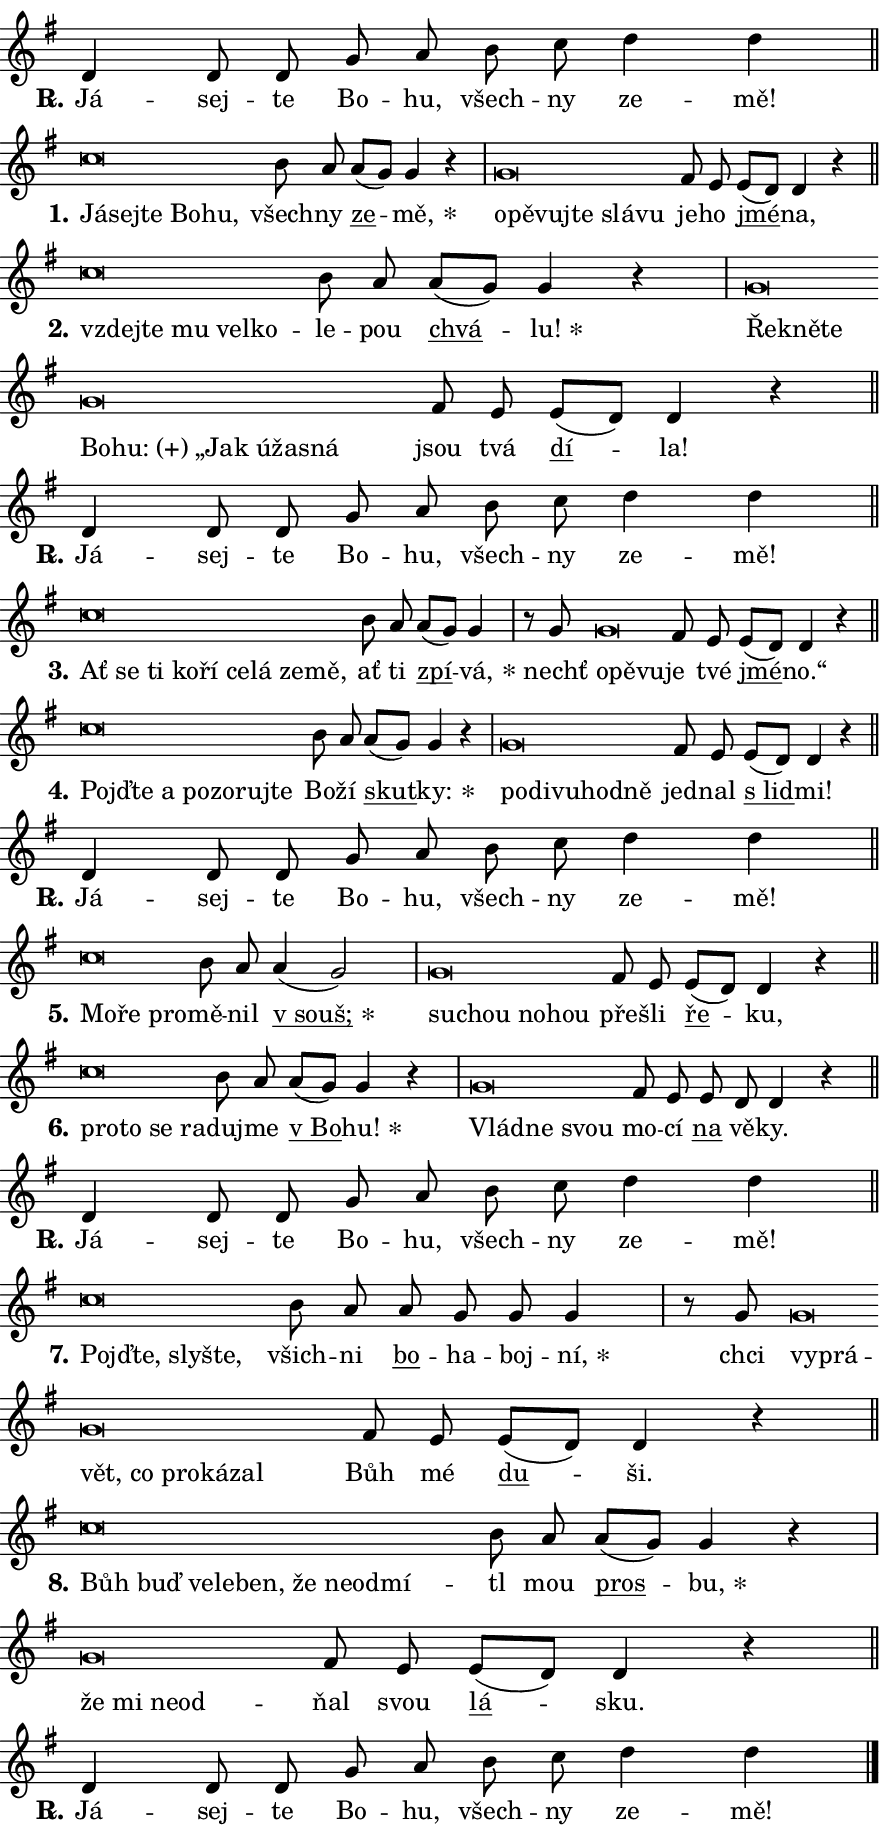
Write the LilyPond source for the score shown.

\version "2.24.0"
\header { tagline = "" }
\paper {
  indent = 0\cm
  top-margin = 0\cm
  right-margin = 0.13\cm % to fit lyric hyphens
  bottom-margin = 0\cm
  left-margin = 0\cm
  paper-width = 15\cm
  page-breaking = #ly:one-page-breaking
  system-system-spacing.basic-distance = #11
  score-system-spacing.basic-distance = #11
  ragged-last = ##f
}


%% Author: Thomas Morley
%% https://lists.gnu.org/archive/html/lilypond-user/2020-05/msg00002.html
#(define (line-position grob)
"Returns position of @var[grob} in current system:
   @code{'start}, if at first time-step
   @code{'end}, if at last time-step
   @code{'middle} otherwise
"
  (let* ((col (ly:item-get-column grob))
         (ln (ly:grob-object col 'left-neighbor))
         (rn (ly:grob-object col 'right-neighbor))
         (col-to-check-left (if (ly:grob? ln) ln col))
         (col-to-check-right (if (ly:grob? rn) rn col))
         (break-dir-left
           (and
             (ly:grob-property col-to-check-left 'non-musical #f)
             (ly:item-break-dir col-to-check-left)))
         (break-dir-right
           (and
             (ly:grob-property col-to-check-right 'non-musical #f)
             (ly:item-break-dir col-to-check-right))))
        (cond ((eqv? 1 break-dir-left) 'start)
              ((eqv? -1 break-dir-right) 'end)
              (else 'middle))))

#(define (tranparent-at-line-position vctor)
  (lambda (grob)
  "Relying on @code{line-position} select the relevant enry from @var{vctor}.
Used to determine transparency,"
    (case (line-position grob)
      ((end) (not (vector-ref vctor 0)))
      ((middle) (not (vector-ref vctor 1)))
      ((start) (not (vector-ref vctor 2))))))

noteHeadBreakVisibility =
#(define-music-function (break-visibility)(vector?)
"Makes @code{NoteHead}s transparent relying on @var{break-visibility}"
#{
  \override NoteHead.transparent =
    #(tranparent-at-line-position break-visibility)
#})

#(define delete-ledgers-for-transparent-note-heads
  (lambda (grob)
    "Reads whether a @code{NoteHead} is transparent.
If so this @code{NoteHead} is removed from @code{'note-heads} from
@var{grob}, which is supposed to be @code{LedgerLineSpanner}.
As a result ledgers are not printed for this @code{NoteHead}"
    (let* ((nhds-array (ly:grob-object grob 'note-heads))
           (nhds-list
             (if (ly:grob-array? nhds-array)
                 (ly:grob-array->list nhds-array)
                 '()))
           ;; Relies on the transparent-property being done before
           ;; Staff.LedgerLineSpanner.after-line-breaking is executed.
           ;; This is fragile ...
           (to-keep
             (remove
               (lambda (nhd)
                 (ly:grob-property nhd 'transparent #f))
               nhds-list)))
      ;; TODO find a better method to iterate over grob-arrays, similiar
      ;; to filter/remove etc for lists
      ;; For now rebuilt from scratch
      (set! (ly:grob-object grob 'note-heads)  '())
      (for-each
        (lambda (nhd)
          (ly:pointer-group-interface::add-grob grob 'note-heads nhd))
        to-keep))))

squashNotes = {
  \override NoteHead.X-extent = #'(-0.2 . 0.2)
  \override NoteHead.Y-extent = #'(-0.75 . 0)
  \override NoteHead.stencil =
    #(lambda (grob)
       (let ((pos (ly:grob-property grob 'staff-position)))
         (begin
           (if (< pos -7) (display "ERROR: Lower brevis then expected\n") (display ""))
           (if (<= pos -6) ly:text-interface::print ly:note-head::print))))
}
unSquashNotes = {
  \revert NoteHead.X-extent
  \revert NoteHead.Y-extent
  \revert NoteHead.stencil
}

hideNotes = \noteHeadBreakVisibility #begin-of-line-visible
unHideNotes = \noteHeadBreakVisibility #all-visible

% work-around for resetting accidentals
% https://lilypond.org/doc/v2.23/Documentation/notation/displaying-rhythms#unmetered-music
cadenzaMeasure = {
  \cadenzaOff
  \partial 1024 s1024
  \cadenzaOn
}

#(define-markup-command (accent layout props text) (markup?)
  "Underline accented syllable"
  (interpret-markup layout props
    #{\markup \override #'(offset . 4.3) \underline { #text }#}))

responsum = \markup \concat {
  "R" \hspace #-1.05 \path #0.1 #'((moveto 0 0.07) (lineto 0.9 0.8)) \hspace #0.05 "."
}

spaceSize = #0.6828661417322834 % exact space size for TeX Gyre Schola

\layout {
  \context {
    \Staff
    \remove "Time_signature_engraver"
    \override LedgerLineSpanner.after-line-breaking = #delete-ledgers-for-transparent-note-heads
  }
  \context {
    \Lyrics {
      \override LyricSpace.minimum-distance = \spaceSize
      \override LyricText.font-name = #"TeX Gyre Schola"
      \override LyricText.font-size = 1
      \override StanzaNumber.font-name = #"TeX Gyre Schola Bold"
      \override StanzaNumber.font-size = 1
    }
  }
  \context {
    \Score 
    \override NoteHead.text =
      #(lambda (grob) 
        (let ((pos (ly:grob-property grob 'staff-position)))
          #{\markup {
            \combine
              \halign #-0.55 \raise #(if (= pos -6) 0 0.5) \override #'(thickness . 2) \draw-line #'(3.2 . 0)
              \musicglyph "noteheads.sM1"
          }#}))
  }
}

% magnetic-lyrics.ily
%
%   written by
%     Jean Abou Samra <jean@abou-samra.fr>
%     Werner Lemberg <wl@gnu.org>
%
%   adapted by
%     Jiri Hon <jiri.hon@gmail.com>
%
% Version 2022-Apr-15

% https://www.mail-archive.com/lilypond-user@gnu.org/msg149350.html

#(define (Left_hyphen_pointer_engraver context)
   "Collect syllable-hyphen-syllable occurrences in lyrics and store
them in properties.  This engraver only looks to the left.  For
example, if the lyrics input is @code{foo -- bar}, it does the
following.

@itemize @bullet
@item
Set the @code{text} property of the @code{LyricHyphen} grob between
@q{foo} and @q{bar} to @code{foo}.

@item
Set the @code{left-hyphen} property of the @code{LyricText} grob with
text @q{foo} to the @code{LyricHyphen} grob between @q{foo} and
@q{bar}.
@end itemize

Use this auxiliary engraver in combination with the
@code{lyric-@/text::@/apply-@/magnetic-@/offset!} hook."
   (let ((hyphen #f)
         (text #f))
     (make-engraver
      (acknowledgers
       ((lyric-syllable-interface engraver grob source-engraver)
        (set! text grob)))
      (end-acknowledgers
       ((lyric-hyphen-interface engraver grob source-engraver)
        ;(when (not (grob::has-interface grob 'lyric-space-interface))
          (set! hyphen grob)));)
      ((stop-translation-timestep engraver)
       (when (and text hyphen)
         (ly:grob-set-object! text 'left-hyphen hyphen))
       (set! text #f)
       (set! hyphen #f)))))

#(define (lyric-text::apply-magnetic-offset! grob)
   "If the space between two syllables is less than the value in
property @code{LyricText@/.details@/.squash-threshold}, move the right
syllable to the left so that it gets concatenated with the left
syllable.

Use this function as a hook for
@code{LyricText@/.after-@/line-@/breaking} if the
@code{Left_@/hyphen_@/pointer_@/engraver} is active."
   (let ((hyphen (ly:grob-object grob 'left-hyphen #f)))
     (when hyphen
       (let ((left-text (ly:spanner-bound hyphen LEFT)))
         (when (grob::has-interface left-text 'lyric-syllable-interface)
           (let* ((common (ly:grob-common-refpoint grob left-text X))
                  (this-x-ext (ly:grob-extent grob common X))
                  (left-x-ext
                   (begin
                     ;; Trigger magnetism for left-text.
                     (ly:grob-property left-text 'after-line-breaking)
                     (ly:grob-extent left-text common X)))
                  ;; `delta` is the gap width between two syllables.
                  (delta (- (interval-start this-x-ext)
                            (interval-end left-x-ext)))
                  (details (ly:grob-property grob 'details))
                  (threshold (assoc-get 'squash-threshold details 0.2)))
             (when (< delta threshold)
               (let* (;; We have to manipulate the input text so that
                      ;; ligatures crossing syllable boundaries are not
                      ;; disabled.  For languages based on the Latin
                      ;; script this is essentially a beautification.
                      ;; However, for non-Western scripts it can be a
                      ;; necessity.
                      (lt (ly:grob-property left-text 'text))
                      (rt (ly:grob-property grob 'text))
                      (is-space (grob::has-interface hyphen 'lyric-space-interface))
                      (space (if is-space " " ""))
                      (extra-delta (if is-space spaceSize 0))
                      ;; Append new syllable.
                      (ltrt-space (if (and (string? lt) (string? rt))
                                (string-append lt space rt)
                                (make-concat-markup (list lt space rt))))
                      ;; Right-align `ltrt` to the right side.
                      (ltrt-space-markup (grob-interpret-markup
                               grob
                               (make-translate-markup
                                (cons (interval-length this-x-ext) 0)
                                (make-right-align-markup ltrt-space)))))
                 (begin
                   ;; Don't print `left-text`.
                   (ly:grob-set-property! left-text 'stencil #f)
                   ;; Set text and stencil (which holds all collected
                   ;; syllables so far) and shift it to the left.
                   (ly:grob-set-property! grob 'text ltrt-space)
                   (ly:grob-set-property! grob 'stencil ltrt-space-markup)
                   (ly:grob-translate-axis! grob (- (- delta extra-delta)) X))))))))))


#(define (lyric-hyphen::displace-bounds-first grob)
   ;; Make very sure this callback isn't triggered too early.
   (let ((left (ly:spanner-bound grob LEFT))
         (right (ly:spanner-bound grob RIGHT)))
     (ly:grob-property left 'after-line-breaking)
     (ly:grob-property right 'after-line-breaking)
     (ly:lyric-hyphen::print grob)))

squashThreshold = #0.4

\layout {
  \context {
    \Lyrics
    \consists #Left_hyphen_pointer_engraver
    \override LyricText.after-line-breaking =
      #lyric-text::apply-magnetic-offset!
    \override LyricHyphen.stencil = #lyric-hyphen::displace-bounds-first
    \override LyricText.details.squash-threshold = \squashThreshold
    \override LyricHyphen.minimum-distance = 0
    \override LyricHyphen.minimum-length = \squashThreshold
  }
}

squashText = \override LyricText.details.squash-threshold = 9999
unSquashText = \override LyricText.details.squash-threshold = \squashThreshold

leftText = \override LyricText.self-alignment-X = #LEFT
unLeftText = \revert LyricText.self-alignment-X

starOffset = #(lambda (grob) 
                (let ((x_offset (ly:self-alignment-interface::aligned-on-x-parent grob)))
                  (if (= x_offset 0) 0 (+ x_offset 1.2))))

star = #(define-music-function (syllable)(string?)
"Append star separator at the end of a syllable"
#{
  \once \override LyricText.X-offset = #starOffset
  \lyricmode { \markup {
    #syllable
    \override #'((font-name . "TeX Gyre Schola Bold")) \hspace #0.2 \lower #0.65 \larger "*"
  } }
#})

starAccent = #(define-music-function (syllable)(string?)
"Append star separator at the end of a syllable and make accent"
#{
  \once \override LyricText.X-offset = #starOffset
  \lyricmode { \markup {
    \accent #syllable
    \override #'((font-name . "TeX Gyre Schola Bold")) \hspace #0.2 \lower #0.65 \larger "*"
  } }
#})

breath = #(define-music-function (syllable)(string?)
"Append breathing indicator at the end of a syllable"
#{
  \lyricmode { \markup { #syllable "+" } }
#})

optionalBreath = #(define-music-function (syllable)(string?)
"Append optional breathing indicator at the end of a syllable"
#{
  \lyricmode { \markup { #syllable "(+)" } }
#})


\score {
    <<
        \new Voice = "melody" { \cadenzaOn \key g \major \relative { d'4 d8 d g a \bar "" b c d4 d \cadenzaMeasure \bar "||" \break } }
        \new Lyrics \lyricsto "melody" { \lyricmode { \set stanza = \responsum
Já -- sej -- te Bo -- hu, všech -- ny ze -- mě! } }
    >>
    \layout {}
}

\score {
    <<
        \new Voice = "melody" { \cadenzaOn \key g \major \relative { \squashNotes c''\breve*1/16 \hideNotes \breve*1/16 \bar "" \breve*1/16 \bar "" \breve*1/16 \breve*1/16 \bar "" \unHideNotes \unSquashNotes b8 a \bar "" a[( g)] g4 r \cadenzaMeasure \bar "|" \squashNotes g\breve*1/16 \hideNotes \breve*1/16 \bar "" \breve*1/16 \bar "" \breve*1/16 \bar "" \breve*1/16 \breve*1/16 \bar "" \unHideNotes \unSquashNotes fis8 e \bar "" e[( d)] d4 r \cadenzaMeasure \bar "||" \break } }
        \new Lyrics \lyricsto "melody" { \lyricmode { \set stanza = "1."
\leftText Já -- \squashText sej -- te Bo -- hu, \unLeftText \unSquashText všech -- ny \markup \accent ze -- \star mě, \leftText o -- \squashText pě -- vuj -- te slá -- vu \unLeftText \unSquashText je -- ho \markup \accent jmé -- na, } }
    >>
    \layout {}
}

\score {
    <<
        \new Voice = "melody" { \cadenzaOn \key g \major \relative { \squashNotes c''\breve*1/16 \hideNotes \breve*1/16 \bar "" \breve*1/16 \bar "" \breve*1/16 \breve*1/16 \bar "" \unHideNotes \unSquashNotes b8 a \bar "" a[( g)] g4 r \cadenzaMeasure \bar "|" \squashNotes g\breve*1/16 \hideNotes \breve*1/16 \bar "" \breve*1/16 \bar "" \breve*1/16 \bar "" \breve*1/16 \bar "" \breve*1/16 \bar "" \breve*1/16 \bar "" \breve*1/16 \breve*1/16 \bar "" \unHideNotes \unSquashNotes fis8 e \bar "" e[( d)] d4 r \cadenzaMeasure \bar "||" \break } }
        \new Lyrics \lyricsto "melody" { \lyricmode { \set stanza = "2."
\leftText vzdej -- \squashText te mu vel -- ko -- \unLeftText \unSquashText le -- pou \markup \accent chvá -- \star lu! \leftText Ře -- \squashText kně -- te Bo -- \optionalBreath hu: „Jak ú -- ža -- sná \unLeftText \unSquashText jsou tvá \markup \accent dí -- la! } }
    >>
    \layout {}
}

\score {
    <<
        \new Voice = "melody" { \cadenzaOn \key g \major \relative { d'4 d8 d g a \bar "" b c d4 d \cadenzaMeasure \bar "||" \break } }
        \new Lyrics \lyricsto "melody" { \lyricmode { \set stanza = \responsum
Já -- sej -- te Bo -- hu, všech -- ny ze -- mě! } }
    >>
    \layout {}
}

\score {
    <<
        \new Voice = "melody" { \cadenzaOn \key g \major \relative { \squashNotes c''\breve*1/16 \hideNotes \breve*1/16 \bar "" \breve*1/16 \bar "" \breve*1/16 \bar "" \breve*1/16 \bar "" \breve*1/16 \bar "" \breve*1/16 \bar "" \breve*1/16 \breve*1/16 \bar "" \unHideNotes \unSquashNotes b8 a \bar "" a[( g)] g4 \cadenzaMeasure \bar "|" r8 g8 \squashNotes g\breve*1/16 \hideNotes \breve*1/16 \breve*1/16 \bar "" \unHideNotes \unSquashNotes fis8 e \bar "" e[( d)] d4 r \cadenzaMeasure \bar "||" \break } }
        \new Lyrics \lyricsto "melody" { \lyricmode { \set stanza = "3."
\leftText Ať \squashText se ti ko -- ří ce -- lá ze -- mě, \unLeftText \unSquashText ať ti \markup \accent zpí -- \star vá, nechť \leftText o -- \squashText pě -- vu -- \unLeftText \unSquashText je tvé \markup \accent jmé -- no.“ } }
    >>
    \layout {}
}

\score {
    <<
        \new Voice = "melody" { \cadenzaOn \key g \major \relative { \squashNotes c''\breve*1/16 \hideNotes \breve*1/16 \bar "" \breve*1/16 \bar "" \breve*1/16 \bar "" \breve*1/16 \bar "" \breve*1/16 \breve*1/16 \bar "" \unHideNotes \unSquashNotes b8 a \bar "" a[( g)] g4 r \cadenzaMeasure \bar "|" \squashNotes g\breve*1/16 \hideNotes \breve*1/16 \bar "" \breve*1/16 \bar "" \breve*1/16 \breve*1/16 \bar "" \unHideNotes \unSquashNotes fis8 e \bar "" e[( d)] d4 r \cadenzaMeasure \bar "||" \break } }
        \new Lyrics \lyricsto "melody" { \lyricmode { \set stanza = "4."
\leftText Pojď -- \squashText te a po -- zo -- ruj -- te \unLeftText \unSquashText Bo -- ží \markup \accent skut -- \star ky: \leftText po -- \squashText di -- vu -- hod -- ně \unLeftText \unSquashText jed -- nal \markup \accent "s lid" -- mi! } }
    >>
    \layout {}
}

\score {
    <<
        \new Voice = "melody" { \cadenzaOn \key g \major \relative { d'4 d8 d g a \bar "" b c d4 d \cadenzaMeasure \bar "||" \break } }
        \new Lyrics \lyricsto "melody" { \lyricmode { \set stanza = \responsum
Já -- sej -- te Bo -- hu, všech -- ny ze -- mě! } }
    >>
    \layout {}
}

\score {
    <<
        \new Voice = "melody" { \cadenzaOn \key g \major \relative { \squashNotes c''\breve*1/16 \hideNotes \breve*1/16 \breve*1/16 \bar "" \unHideNotes \unSquashNotes b8 a \bar "" a4( g2) \cadenzaMeasure \bar "|" \squashNotes g\breve*1/16 \hideNotes \breve*1/16 \bar "" \breve*1/16 \breve*1/16 \bar "" \unHideNotes \unSquashNotes fis8 e \bar "" e[( d)] d4 r \cadenzaMeasure \bar "||" \break } }
        \new Lyrics \lyricsto "melody" { \lyricmode { \set stanza = "5."
\leftText Mo -- \squashText ře pro -- \unLeftText \unSquashText mě -- nil \starAccent "v souš;" \leftText su -- \squashText chou no -- hou \unLeftText \unSquashText pře -- šli \markup \accent ře -- ku, } }
    >>
    \layout {}
}

\score {
    <<
        \new Voice = "melody" { \cadenzaOn \key g \major \relative { \squashNotes c''\breve*1/16 \hideNotes \breve*1/16 \bar "" \breve*1/16 \breve*1/16 \bar "" \unHideNotes \unSquashNotes b8 a \bar "" a[( g)] g4 r \cadenzaMeasure \bar "|" \squashNotes g\breve*1/16 \hideNotes \breve*1/16 \breve*1/16 \bar "" \unHideNotes \unSquashNotes fis8 e \bar "" e d d4 r \cadenzaMeasure \bar "||" \break } }
        \new Lyrics \lyricsto "melody" { \lyricmode { \set stanza = "6."
\leftText pro -- \squashText to se ra -- \unLeftText \unSquashText du -- jme \markup \accent "v Bo" -- \star hu! \leftText Vlád -- \squashText ne svou \unLeftText \unSquashText mo -- cí \markup \accent na vě -- ky. } }
    >>
    \layout {}
}

\score {
    <<
        \new Voice = "melody" { \cadenzaOn \key g \major \relative { d'4 d8 d g a \bar "" b c d4 d \cadenzaMeasure \bar "||" \break } }
        \new Lyrics \lyricsto "melody" { \lyricmode { \set stanza = \responsum
Já -- sej -- te Bo -- hu, všech -- ny ze -- mě! } }
    >>
    \layout {}
}

\score {
    <<
        \new Voice = "melody" { \cadenzaOn \key g \major \relative { \squashNotes c''\breve*1/16 \hideNotes \breve*1/16 \bar "" \breve*1/16 \breve*1/16 \bar "" \unHideNotes \unSquashNotes b8 a \bar "" a g g g4 \cadenzaMeasure \bar "|" r8 g8 \squashNotes g\breve*1/16 \hideNotes \breve*1/16 \bar "" \breve*1/16 \bar "" \breve*1/16 \bar "" \breve*1/16 \bar "" \breve*1/16 \breve*1/16 \bar "" \unHideNotes \unSquashNotes fis8 e \bar "" e[( d)] d4 r \cadenzaMeasure \bar "||" \break } }
        \new Lyrics \lyricsto "melody" { \lyricmode { \set stanza = "7."
\leftText Pojď -- \squashText te, sly -- šte, \unLeftText \unSquashText všich -- ni \markup \accent bo -- ha -- boj -- \star ní, chci \leftText vy -- \squashText prá -- vět, co pro -- ká -- zal \unLeftText \unSquashText Bůh mé \markup \accent du -- ši. } }
    >>
    \layout {}
}

\score {
    <<
        \new Voice = "melody" { \cadenzaOn \key g \major \relative { \squashNotes c''\breve*1/16 \hideNotes \breve*1/16 \bar "" \breve*1/16 \bar "" \breve*1/16 \bar "" \breve*1/16 \bar "" \breve*1/16 \bar "" \breve*1/16 \bar "" \breve*1/16 \breve*1/16 \bar "" \unHideNotes \unSquashNotes b8 a \bar "" a[( g)] g4 r \cadenzaMeasure \bar "|" \squashNotes g\breve*1/16 \hideNotes \breve*1/16 \bar "" \breve*1/16 \breve*1/16 \bar "" \unHideNotes \unSquashNotes fis8 e \bar "" e[( d)] d4 r \cadenzaMeasure \bar "||" \break } }
        \new Lyrics \lyricsto "melody" { \lyricmode { \set stanza = "8."
\leftText Bůh \squashText buď ve -- le -- ben, že ne -- od -- mí -- \unLeftText \unSquashText tl mou \markup \accent pros -- \star bu, \leftText že \squashText mi ne -- od -- \unLeftText \unSquashText ňal svou \markup \accent lá -- sku. } }
    >>
    \layout {}
}

\score {
    <<
        \new Voice = "melody" { \cadenzaOn \key g \major \relative { d'4 d8 d g a \bar "" b c d4 d \cadenzaMeasure \bar "||" \break } \bar "|." }
        \new Lyrics \lyricsto "melody" { \lyricmode { \set stanza = \responsum
Já -- sej -- te Bo -- hu, všech -- ny ze -- mě! } }
    >>
    \layout {}
}
